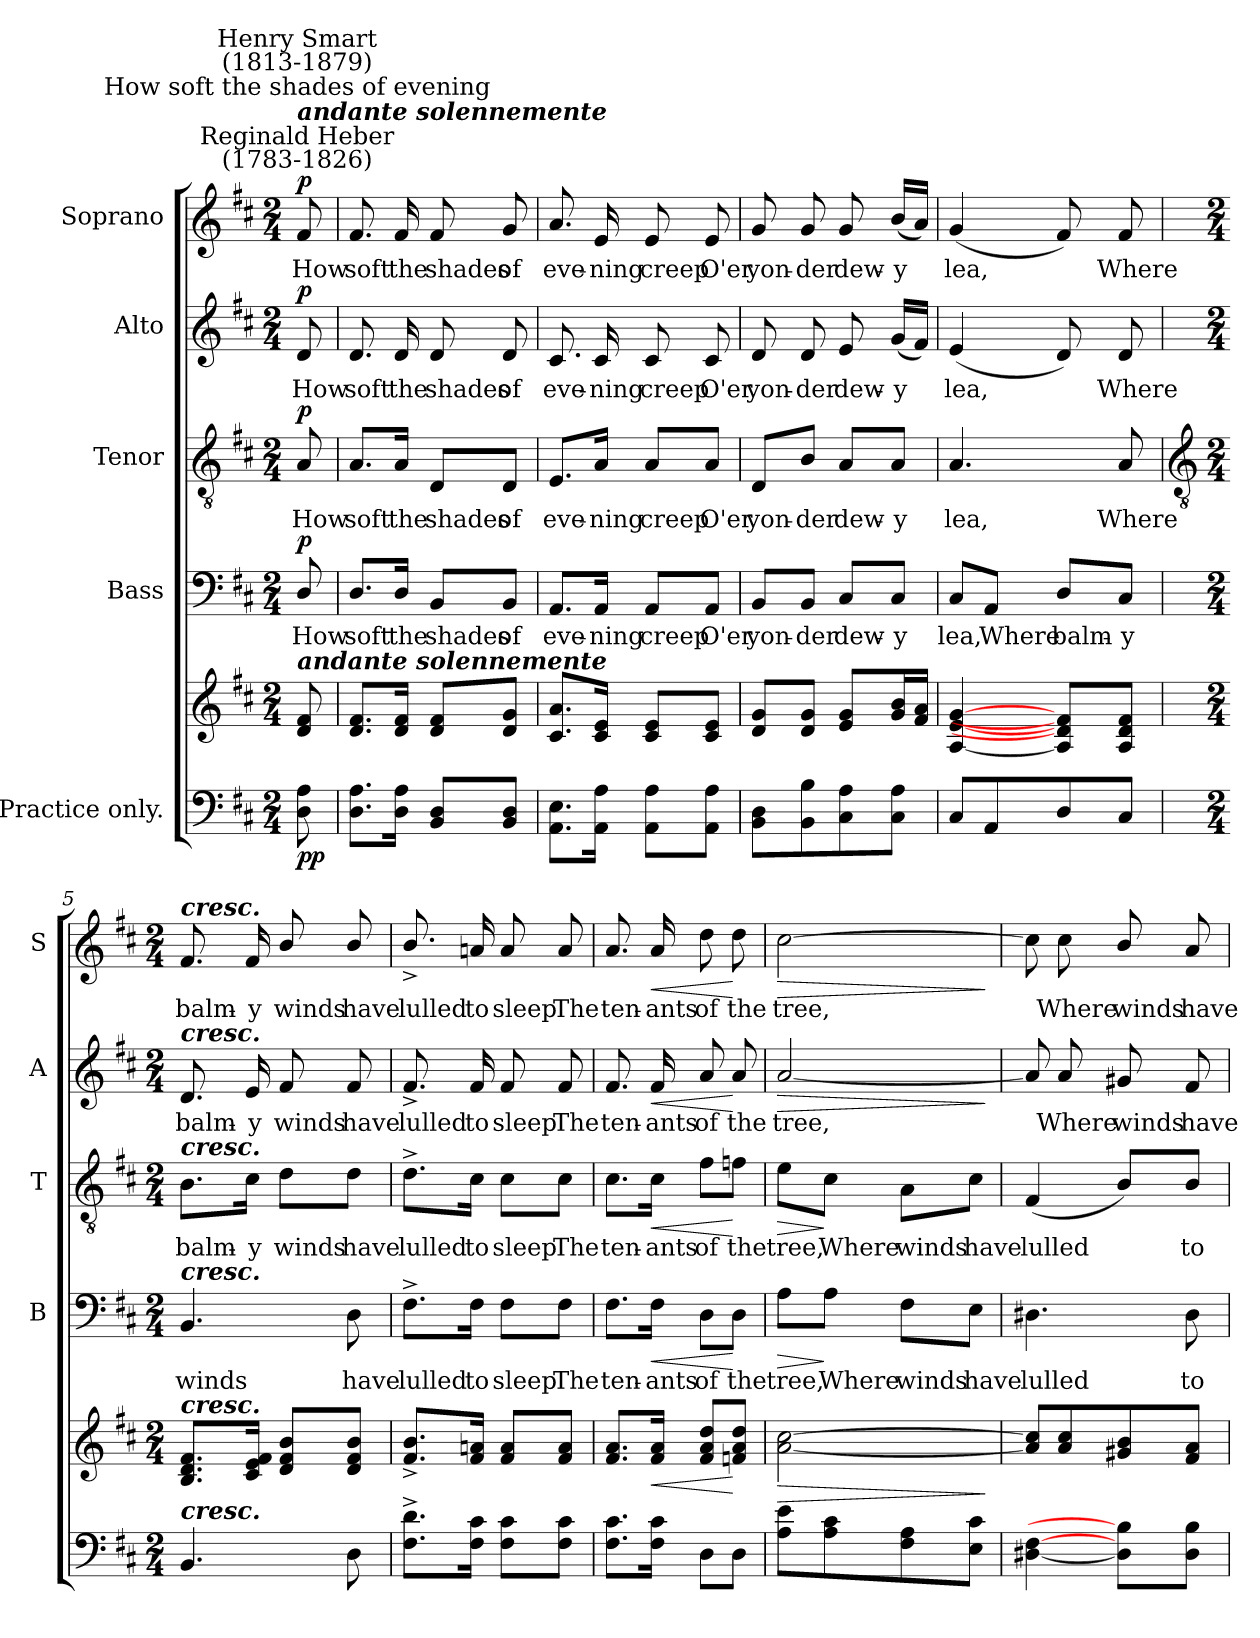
**kern	**kern	**dynam	**kern	**text	**dynam	**kern	**text	**dynam	**kern	**text	**dynam	**kern	**text	**dynam
*part5	*part5	*part5	*part4	*part4	*part4	*part3	*part3	*part3	*part2	*part2	*part2	*part1	*part1	*part1
*staff6	*staff5	*staff5/6	*staff4	*staff4	*staff4	*staff3	*staff3	*staff3	*staff2	*staff2	*staff2	*staff1	*staff1	*staff1
*I"Practice only.	*	*	*I"Bass	*	*	*I"Tenor	*	*	*I"Alto	*	*	*I"Soprano	*	*
*	*	*	*I'B	*	*	*I'T	*	*	*I'A	*	*	*I'S	*	*
*clefF4	*clefG2	*	*clefF4	*	*	*clefGv2	*	*	*clefG2	*	*	*clefG2	*	*
*k[f#c#]	*k[f#c#]	*	*k[f#c#]	*	*	*k[f#c#]	*	*	*k[f#c#]	*	*	*k[f#c#]	*	*
*D:	*D:	*	*D:	*	*	*D:	*	*	*D:	*	*	*D:	*	*
*M2/4	*M2/4	*	*M2/4	*	*	*M2/4	*	*	*M2/4	*	*	*M2/4	*	*
*MM42	*MM42	*	*MM42	*	*	*MM42	*	*	*MM42	*	*	*MM42	*	*
=	=	=	=	=	=	=	=	=	=	=	=	=	=	=
!	!	!	!	!	!	!	!	!	!	!	!	!LO:TX:a:cj:t=Reginald Heber\n(1783-1826)	!	!
!	!	!	!	!	!	!	!	!	!	!	!	!LO:TX:a:Bi:t=andante solennemente	!	!
!	!	!	!	!	!	!	!	!	!	!	!	!LO:TX:a:cj:t=How soft the shades of evening	!	!
!	!	!	!	!	!	!	!	!	!	!	!	!LO:TX:a:cj:t=Henry Smart\n(1813-1879)	!	!
!	!LO:TX:a:Bi:t=andante solennemente	!	!	!	!	!	!	!	!	!	!	!	!	!
!	!	!LO:DY:b=2	!	!LO:LY:b	!	!	!LO:LY:b	!	!	!LO:LY:b	!	!	!LO:LY:b	!
!	!	!LO:DY:n=1:b	!	!	!LO:DY:b	!	!	!LO:DY:b	!	!	!LO:DY:b	!	!	!LO:DY:b
8D\ 8A\	8d 8f#	p p	8D/	How	p	8A	How	p	8d	How	p	8f#	How	p
=1	=1	=1	=1	=1	=1	=1	=1	=1	=1	=1	=1	=1	=1	=1
!	!	!	!	!LO:LY:b	!	!	!LO:LY:b	!	!	!LO:LY:b	!	!	!LO:LY:b	!
8.D\ 8.A\L	8.d 8.f#L	.	8.D/L	soft	.	8.A/L	soft	.	8.d	soft	.	8.f#	soft	.
!	!	!	!	!LO:LY:b	!	!	!LO:LY:b	!	!	!LO:LY:b	!	!	!LO:LY:b	!
16D\ 16A\J	16d 16f#J	.	16D/Jk	the	.	16A/Jk	the	.	16d	the	.	16f#	the	.
!	!	!	!	!LO:LY:b	!	!	!LO:LY:b	!	!	!LO:LY:b	!	!	!LO:LY:b	!
8BB 8DL	8d 8f#L	.	8BB/L	shades	.	8D/L	shades	.	8d	shades	.	8f#	shades	.
!	!	!	!	!LO:LY:b	!	!	!LO:LY:b	!	!	!LO:LY:b	!	!	!LO:LY:b	!
8BB 8DJ	8d 8gJ	.	8BB/J	of	.	8D/J	of	.	8d	of	.	8g	of	.
=2	=2	=2	=2	=2	=2	=2	=2	=2	=2	=2	=2	=2	=2	=2
!	!	!	!	!LO:LY:b	!	!	!LO:LY:b	!	!	!LO:LY:b	!	!	!LO:LY:b	!
8.AA 8.EL	8.c# 8.aL	.	8.AA/L	eve-	.	8.E/L	eve-	.	8.c#	eve-	.	8.a	eve-	.
!	!	!	!	!LO:LY:b	!	!	!LO:LY:b	!	!	!LO:LY:b	!	!	!LO:LY:b	!
16AA 16AJ	16c# 16eJ	.	16AA/Jk	-ning	.	16A/Jk	-ning	.	16c#	-ning	.	16e	-ning	.
!	!	!	!	!LO:LY:b	!	!	!LO:LY:b	!	!	!LO:LY:b	!	!	!LO:LY:b	!
8AA 8AL	8c# 8eL	.	8AA/L	creep	.	8A/L	creep	.	8c#	creep	.	8e	creep	.
!	!	!	!	!LO:LY:b	!	!	!LO:LY:b	!	!	!LO:LY:b	!	!	!LO:LY:b	!
8AA 8AJ	8c# 8eJ	.	8AA/J	O'er	.	8A/J	O'er	.	8c#	O'er	.	8e	O'er	.
=3	=3	=3	=3	=3	=3	=3	=3	=3	=3	=3	=3	=3	=3	=3
!	!	!	!	!LO:LY:b	!	!	!LO:LY:b	!	!	!LO:LY:b	!	!	!LO:LY:b	!
8BB 8DL	8d 8gL	.	8BB/L	yon-	.	8D/L	yon-	.	8d	yon-	.	8g	yon-	.
!	!	!	!	!LO:LY:b	!	!	!LO:LY:b	!	!	!LO:LY:b	!	!	!LO:LY:b	!
8BB 8B	8d 8gJ	.	8BB/J	-der	.	8B/J	-der	.	8d	-der	.	8g	-der	.
!	!	!	!	!LO:LY:b	!	!	!LO:LY:b	!	!	!LO:LY:b	!	!	!LO:LY:b	!
8C# 8A	8e 8gL	.	8C#/L	dew-	.	8A/L	dew-	.	8e	dew-	.	8g	dew-	.
!	!	!	!	!LO:LY:b	!	!	!LO:LY:b	!	!	!LO:LY:b	!	!	!LO:LY:b	!
8C# 8AJ	16g 16bL	.	8C#/J	-y	.	8A/J	-y	.	(<16gLL	-y	.	(<16bLL	-y	.
.	16f# 16aJJ	.	.	.	.	.	.	.	16f#JJ)	.	.	16aJJ)	.	.
=4	=4	=4	=4	=4	=4	=4	=4	=4	=4	=4	=4	=4	=4	=4
!	!	!	!	!LO:LY:b	!	!	!LO:LY:b	!	!	!LO:LY:b	!	!	!LO:LY:b	!
8C#L	[4A [4e [4g	.	8C#/L	lea,	.	4.A	lea,	.	(<4e	lea,	.	(<4g	lea,	.
!	!	!	!	!LO:LY:b	!	!	!	!	!	!	!	!	!	!
8AA	.	.	8AA/J	Where	.	.	.	.	.	.	.	.	.	.
!	!	!	!	!LO:LY:b	!	!	!	!	!	!	!	!	!	!
8D/	8A] 8d] 8f#]L	.	8D/L	balm-	.	.	.	.	8d)	.	.	8f#)	.	.
!	!	!	!	!LO:LY:b	!	!	!LO:LY:b	!	!	!LO:LY:b	!	!	!LO:LY:b	!
8C#J	8A 8d 8f#J	.	8C#/J	-y	.	8A	Where	.	8d	Where	.	8f#	Where	.
!!LO:LB:g=z
=5	=5	=5	=5	=5	=5	=5	=5	=5	=5	=5	=5	=5	=5	=5
*	*	*	*	*	*	*clefGv2	*	*	*	*	*	*	*	*
*M2/4	*M2/4	*	*M2/4	*	*	*M2/4	*	*	*M2/4	*	*	*M2/4	*	*
!	!	!	!	!	!	!	!	!	!	!	!	!LO:TX:a:Bi:t=cresc.	!	!
!	!	!	!	!	!	!	!	!	!LO:TX:a:Bi:t=cresc.	!	!	!	!	!
!	!	!	!	!	!	!LO:TX:a:Bi:t=cresc.	!	!	!	!	!	!	!	!
!	!	!	!LO:TX:a:Bi:t=cresc.	!	!	!	!	!	!	!	!	!	!	!
!	!LO:TX:a:Bi:t=cresc.	!	!	!	!	!	!	!	!	!	!	!	!	!
!LO:TX:a:Bi:t=cresc.	!	!	!	!	!	!	!	!	!	!	!	!	!	!
!	!	!	!	!LO:LY:b	!	!	!LO:LY:b	!	!	!LO:LY:b	!	!	!LO:LY:b	!
4.BB	8.B 8.d 8.f#L	.	4.BB	winds	.	8.B\L	balm-	.	8.d	balm-	.	8.f#	balm-	.
!	!	!	!	!	!	!	!LO:LY:b	!	!	!LO:LY:b	!	!	!LO:LY:b	!
.	16c# 16e 16f#J	.	.	.	.	16c#\Jk	-y	.	16e	-y	.	16f#	-y	.
!	!	!	!	!	!	!	!LO:LY:b	!	!	!LO:LY:b	!	!	!LO:LY:b	!
.	8d/ 8f#/ 8b/L	.	.	.	.	8d\L	winds	.	8f#	winds	.	8b/	winds	.
!	!	!	!	!LO:LY:b	!	!	!LO:LY:b	!	!	!LO:LY:b	!	!	!LO:LY:b	!
8D	8d/ 8f#/ 8b/J	.	8D	have	.	8d\J	have	.	8f#	have	.	8b/	have	.
=6	=6	=6	=6	=6	=6	=6	=6	=6	=6	=6	=6	=6	=6	=6
!	!	!	!	!LO:LY:b	!	!	!LO:LY:b	!	!	!LO:LY:b	!	!	!LO:LY:b	!
8.F#^ 8.d^L	8.f#/^ 8.b/^L	.	8.F#^\L	lulled	.	8.d^\L	lulled	.	8.f#^	lulled	.	8.b^/	lulled	.
!	!	!	!	!LO:LY:b	!	!	!LO:LY:b	!	!	!LO:LY:b	!	!	!LO:LY:b	!
16F# 16c#J	16f# 16anJ	.	16F#\Jk	to	.	16c#\Jk	to	.	16f#	to	.	16an	to	.
!	!	!	!	!LO:LY:b	!	!	!LO:LY:b	!	!	!LO:LY:b	!	!	!LO:LY:b	!
8F# 8c#L	8f# 8aL	.	8F#\L	sleep	.	8c#\L	sleep	.	8f#	sleep	.	8a	sleep	.
!	!	!	!	!LO:LY:b	!	!	!LO:LY:b	!	!	!LO:LY:b	!	!	!LO:LY:b	!
8F# 8c#J	8f# 8aJ	.	8F#\J	The	.	8c#\J	The	.	8f#	The	.	8a	The	.
=7	=7	=7	=7	=7	=7	=7	=7	=7	=7	=7	=7	=7	=7	=7
!	!	!	!	!LO:LY:b	!	!	!LO:LY:b	!	!	!LO:LY:b	!	!	!LO:LY:b	!
8.F# 8.c#L	8.f# 8.aL	.	8.F#\L	ten-	.	8.c#\L	ten-	.	8.f#	ten-	.	8.a	ten-	.
!	!	!LO:HP:b	!	!LO:LY:b	!LO:HP:b	!	!LO:LY:b	!LO:HP:b	!	!LO:LY:b	!LO:HP:b	!	!LO:LY:b	!LO:HP:b
16F# 16c#J	16f# 16aJ	<	16F#\Jk	-ants	<	16c#\Jk	-ants	<	16f#	-ants	<	16a	-ants	<
!	!	!	!	!LO:LY:b	!	!	!LO:LY:b	!	!	!LO:LY:b	!	!	!LO:LY:b	!
8DL	8f# 8a 8ddL	.	8D\L	of	.	8f#\L	of	.	8a	of	.	8dd	of	.
!	!	!	!	!LO:LY:b	!	!	!LO:LY:b	!	!	!LO:LY:b	!	!	!LO:LY:b	!
8DJ	8fn 8a 8ddJ	[	8D\J	the	[	8fn\J	the	[	8a	the	[	8dd	the	[
=8	=8	=8	=8	=8	=8	=8	=8	=8	=8	=8	=8	=8	=8	=8
!	!	!LO:HP:b	!	!LO:LY:b	!LO:HP:b	!	!LO:LY:b	!LO:HP:b	!	!LO:LY:b	!LO:HP:b	!	!LO:LY:b	!LO:HP:b
8A 8eL	[2a [2cc#	>	8A\L	tree,	>	8e\L	tree,	>	[2a	tree,	>	[2cc#	tree,	>
!	!	!	!	!LO:LY:b	!	!	!LO:LY:b	!	!	!	!	!	!	!
8A 8c#	.	.	8A\J	Where	]	8c#\J	Where	]	.	.	.	.	.	.
!	!	!	!	!LO:LY:b	!	!	!LO:LY:b	!	!	!	!	!	!	!
8F# 8A	.	.	8F#\L	winds	.	8A\L	winds	.	.	.	.	.	.	.
!	!	!	!	!LO:LY:b	!	!	!LO:LY:b	!	!	!	!	!	!	!
8E 8c#J	.	.	8E\J	have	.	8c#\J	have	.	.	.	.	.	.	.
.	.	]	.	.	.	.	.	.	.	.	]	.	.	]
=9	=9	=9	=9	=9	=9	=9	=9	=9	=9	=9	=9	=9	=9	=9
!	!	!	!	!LO:LY:b	!	!	!LO:LY:b	!	!	!	!	!	!	!
[4D#X [4F#	8a] 8cc#]L	.	4.D#X	lulled	.	(<4F#	lulled	.	8a]	.	.	8cc#]	.	.
!	!	!	!	!	!	!	!	!	!	!LO:LY:b	!	!	!LO:LY:b	!
.	8a 8cc#	.	.	.	.	.	.	.	8a	Where	.	8cc#	Where	.
!	!	!	!	!	!	!	!	!	!	!LO:LY:b	!	!	!LO:LY:b	!
8D#] 8B]L	8g#X/ 8b/	.	.	.	.	8B/L)	.	.	8g#X	winds	.	8b/	winds	.
!	!	!	!	!LO:LY:b	!	!	!LO:LY:b	!	!	!LO:LY:b	!	!	!LO:LY:b	!
8D# 8BJ	8f# 8aJ	.	8D#	to	.	8B/J	to	.	8f#	have	.	8a	have	.
=	=	=	=	=	=	=	=	=	=	=	=	=	=	=
*-	*-	*-	*-	*-	*-	*-	*-	*-	*-	*-	*-	*-	*-	*-
